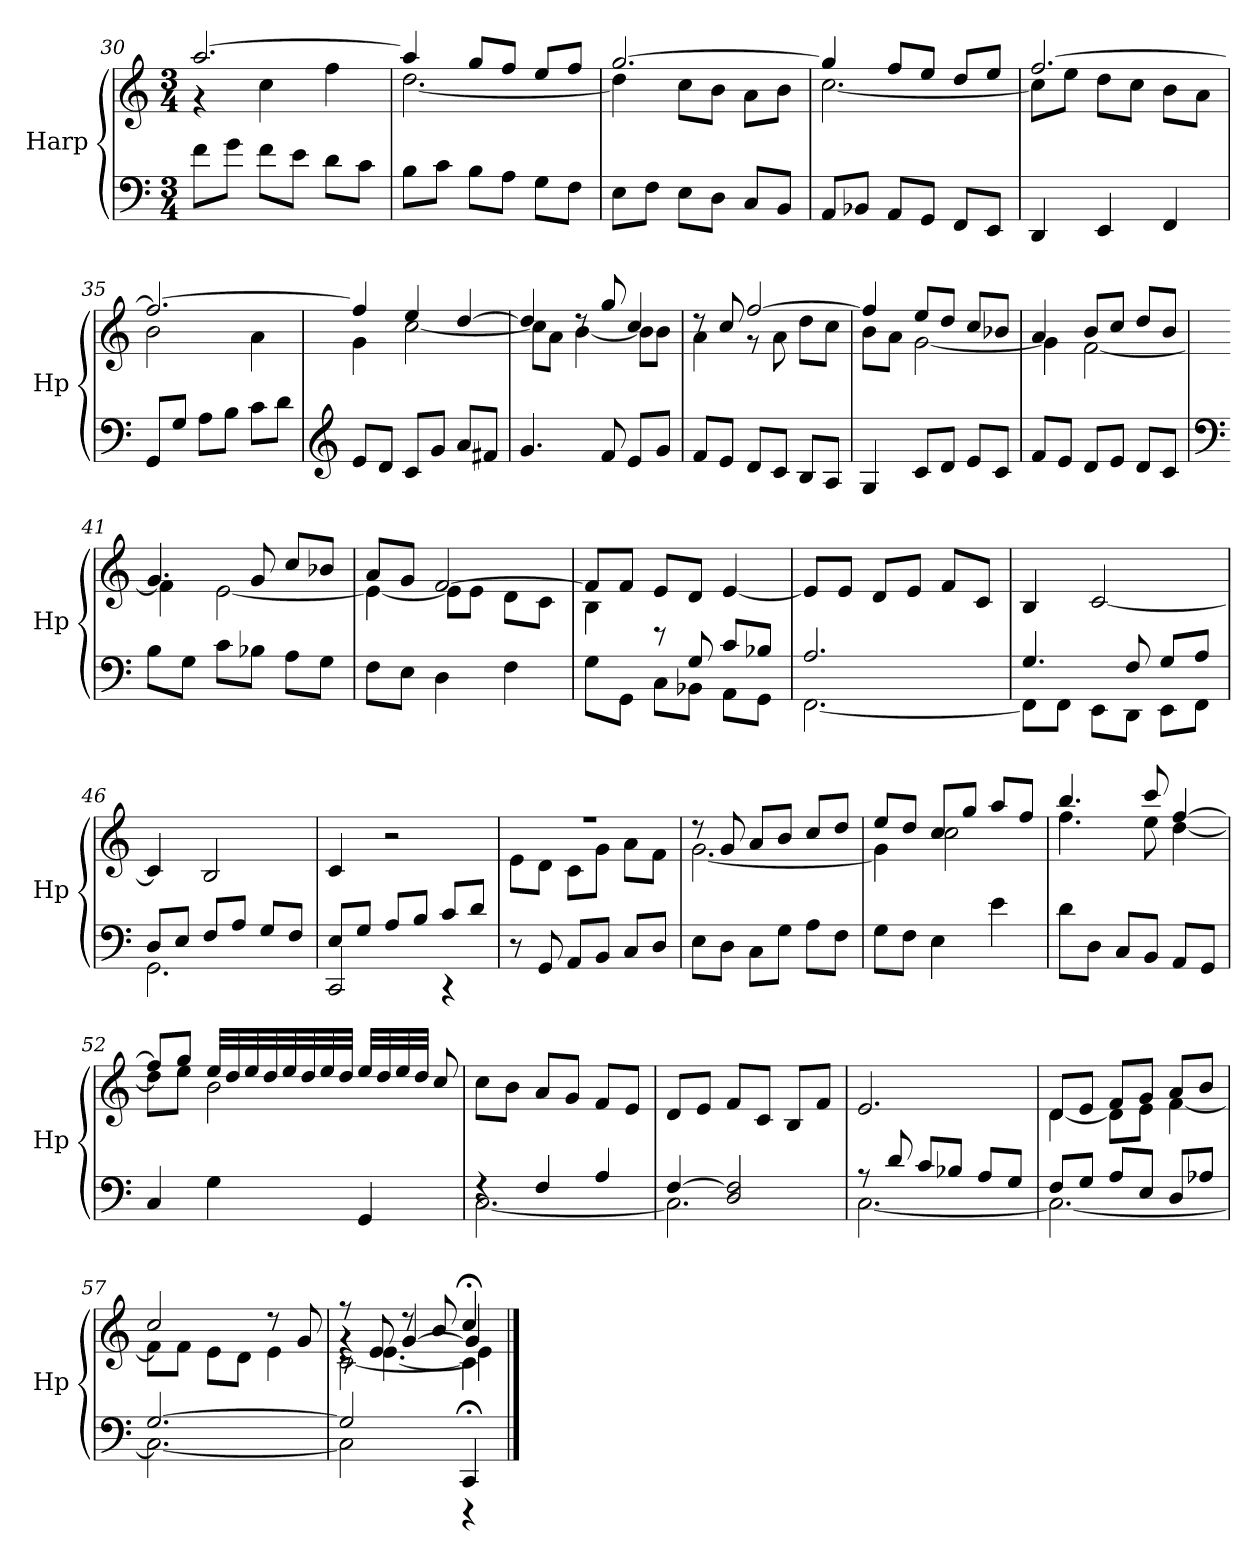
**kern	**kern
*part1	*part1
*staff2	*staff1
*I"Harp	*
*I'Hp	*
!!LO:PB:g=z
*clefF4	*clefG2
*k[]	*k[]
*M3/4	*M3/4
=30	=30
*	*^
8f\L	[2.aa/	4r
8g\J	.	.
8f\L	.	4cc\
8e\J	.	.
8d\L	.	4ff\
8c\J	.	.
=31	=31	=31
8B\L	4aa/]	[2.dd\
8c\J	.	.
8B\L	8gg/L	.
8A\J	8ff/J	.
8G\L	8ee/L	.
8F\J	8ff/J	.
=32	=32	=32
8E\L	[2.gg/	4dd\]
8F\J	.	.
8E\L	.	8cc\L
8D\J	.	8b\J
8C/L	.	8a\L
8BB/J	.	8b\J
=33	=33	=33
8AA/L	4gg/]	[2.cc\
8BB-X/J	.	.
8AA/L	8ff/L	.
8GG/J	8ee/J	.
8FF/L	8dd/L	.
8EE/J	8ee/J	.
=34	=34	=34
4DD/	[2.ff/	8cc\L]
.	.	8ee\J
4EE/	.	8dd\L
.	.	8cc\J
4FF/	.	8b\L
.	.	8a\J
=35	=35	=35
8GG/L	2.ff/_	2b\
8G/J	.	.
8A\L	.	.
8B\J	.	.
8c\L	.	4a\
8d\J	.	.
!!LO:LB:g=z	!!
=36	=36	=36
*clefG2	*	*
8e/L	4ff/]	4g\
8d/J	.	.
8c/L	4ee/	[2cc\
8g/J	.	.
8a/L	[4dd/	.
8f#X/J	.	.
=37	=37	=37
4.g/	4dd/]	8cc\L]
.	.	8a\J
.	8rdd	[4b\
8f/	8gg/	.
8e/L	4cc/	8b\L]
8g/J	.	8b\J
=38	=38	=38
8f/L	8rdd	4a\
8e/J	8cc/	.
8d/L	[2ff/	8r
8c/J	.	8a\
8B/L	.	8dd\L
8A/J	.	8cc\J
=39	=39	=39
4G/	4ff/]	8b\L
.	.	8a\J
8c/L	8ee/L	[2g\
8d/J	8dd/J	.
8e/L	8cc/L	.
8c/J	8b-X/J	.
=40	=40	=40
8f/L	4a/	4g\]
8e/J	.	.
8d/L	8b/L	[2f\
8e/J	8cc/J	.
8d/L	8dd/L	.
8c/J	8b/J	.
!!LO:LB:g=z	!!
=41	=41	=41
*clefF4	*	*
8B\L	4.g/	4f\]
8G\J	.	.
8c\L	.	[2e\
8B-X\J	8g/	.
8A\L	8cc/L	.
8G\J	8b-X/J	.
=42	=42	=42
8F\L	8a/L	4e\_
8E\J	8g/J	.
4D\	[2f/	8e\L]
.	.	8e\J
4F\	.	8d\L
.	.	8c\J
=43	=43	=43
*^	*	*
4.ryy	8G\L	8f/L]	4B\
.	8GG\J	8f/J	.
.	8C\L	8e/L	8rD
8G/	8BB-X\J	8d/J	4.ryy
8c/L	8AA\L	[4e/	.
8B-X/J	8GG\J	.	.
*	*	*v	*v
=44	=44	=44
2.A/	[2.FF\	8e/L]
.	.	8e/J
.	.	8d/L
.	.	8e/J
.	.	8f/L
.	.	8c/J
=45	=45	=45
4.G/	8FF\L]	4B/
.	8FF\J	.
.	8EE\L	[2c/
8F/	8DD\J	.
8G/L	8EE\L	.
8A/J	8FF\J	.
=46	=46	=46
8D/L	2.GG\	4c/]
8E/J	.	.
8F/L	.	2B/
8A/J	.	.
8G/L	.	.
8F/J	.	.
!!LO:LB:g=z
=47	=47	=47
8E/L	2CC/	4c/
8G/J	.	.
8A/L	.	2r
8B/J	.	.
8c/L	4r	.
8d/J	.	.
*v	*v	*
=48	=48
*	*^
8r	2.r	8e\L
8GG/	.	8d\J
8AA/L	.	8c\L
8BB/J	.	8g\J
8C/L	.	8a\L
8D/J	.	8f\J
=49	=49	=49
8E\L	8r	[2.g\
8D\J	8g/	.
8C\L	8a/L	.
8G\J	8b/J	.
8A\L	8cc/L	.
8F\J	8dd/J	.
=50	=50	=50
8G\L	8ee/L	4g\]
8F\J	8dd/J	.
4E\	8cc/L	2cc\
.	8gg/J	.
4e\	8aa/L	.
.	8ff/J	.
=51	=51	=51
8d\L	4.bb/	4.ff\
8D\J	.	.
8C/L	.	.
8BB/J	8ccc/	8ee\
8AA/L	[4ff/	[4dd\
8GG/J	.	.
!!LO:LB:g=z	!!
=52	=52	=52
4C/	8ff/L]	8dd\L]
.	8gg/J	8ee\J
4G\	32ee/LLL	2b\
.	32dd/	.
.	32ee/	.
.	32dd/	.
.	32ee/	.
.	32dd/	.
.	32ee/	.
.	32dd/JJJ	.
4GG/	32ee/LLL	.
.	32dd/	.
.	32ee/	.
.	32dd/JJJ	.
.	8cc/	.
*	*v	*v
=53	=53
*^	*
4rF	[2.C\	8cc\L
.	.	8b\J
4F/	.	8a/L
.	.	8g/J
4A/	.	8f/L
.	.	8e/J
=54	=54	=54
[4F/	2.C\]	8d/L
.	.	8e/J
2D/ 2F/]	.	8f/L
.	.	8c/J
.	.	8B/L
.	.	8f/J
=55	=55	=55
8r	[2.C\	2.e/
8d/	.	.
8c/L	.	.
8B-X/J	.	.
8A/L	.	.
8G/J	.	.
=56	=56	=56
*	*	*^
8F/L	2.C\_	8d/L	[4d\
8G/J	.	8e/J	.
8A/L	.	8f/L	8d\L]
8E/J	.	8g/J	8e\J
8D/L	.	8a/L	[4f\
8A-X/J	.	8b/J	.
!!LO:LB:g=z	!!
=57	=57	=57	=57
[2.G/	2.C\_	2cc/	8f\L]
.	.	.	8f\J
.	.	.	8e\L
.	.	.	8d\J
.	.	8r	4e\
.	.	8g/	.
=58	=58	=58	=58
*	*	*^	*^
2G/]	2C\]	8rff	[2c\	4rg	8rc
.	.	8e/	.	.	[4.e\
.	.	8rdd	.	[4g/	.
.	.	8b/	.	.	.
4CC;</	4r	4cc;</	4c\]	4g/]	4e\]
*v	*v	*	*	*	*
*	*v	*v	*v	*v
==	==
*-	*-
